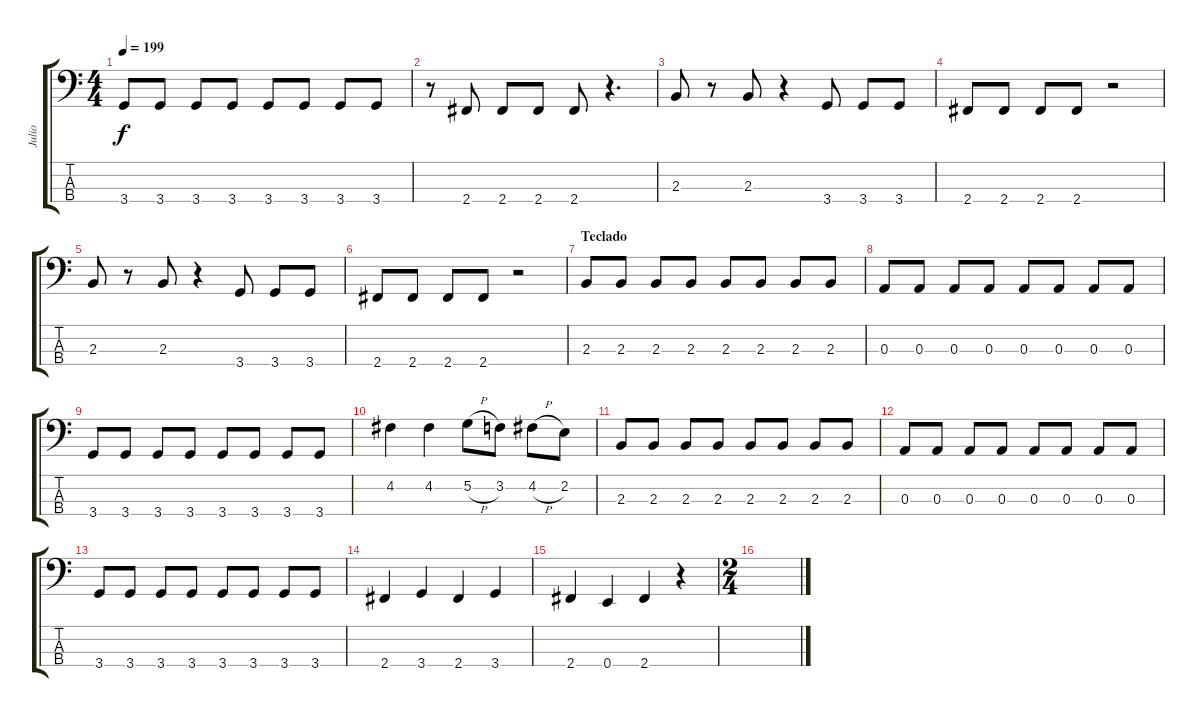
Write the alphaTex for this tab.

\track ("Julio" "Julio") {instrument electricbassfinger}
\staff {score tabs}
\tuning (G2 D2 A1 E1) {hide}
\ts (4 4)
\tempo 199
\clef f4
\ks c
3.4.8{dy f} 3.4.8 3.4.8 3.4.8 3.4.8 3.4.8 3.4.8 3.4.8 |
r.8 2.4.8 2.4.8 2.4.8 2.4.8 r.4{d} |
2.3.8 r.8 2.3.8 r.4 3.4.8 3.4.8 3.4.8 |
2.4.8 2.4.8 2.4.8 2.4.8 r.2 |
2.3.8 r.8 2.3.8 r.4 3.4.8 3.4.8 3.4.8 |
2.4.8 2.4.8 2.4.8 2.4.8 r.2 |
\section ("" "Teclado")
2.3.8 2.3.8 2.3.8 2.3.8 2.3.8 2.3.8 2.3.8 2.3.8 |
0.3.8 0.3.8 0.3.8 0.3.8 0.3.8 0.3.8 0.3.8 0.3.8 |
3.4.8 3.4.8 3.4.8 3.4.8 3.4.8 3.4.8 3.4.8 3.4.8 |
4.2.4 4.2.4 5.2{h}.8 3.2.8 4.2{h}.8 2.2.8 |
2.3.8 2.3.8 2.3.8 2.3.8 2.3.8 2.3.8 2.3.8 2.3.8 |
0.3.8 0.3.8 0.3.8 0.3.8 0.3.8 0.3.8 0.3.8 0.3.8 |
3.4.8 3.4.8 3.4.8 3.4.8 3.4.8 3.4.8 3.4.8 3.4.8 |
2.4.4 3.4.4 2.4.4 3.4.4 |
2.4.4 0.4.4 2.4.4 r.4 |
\ts (2 4)
